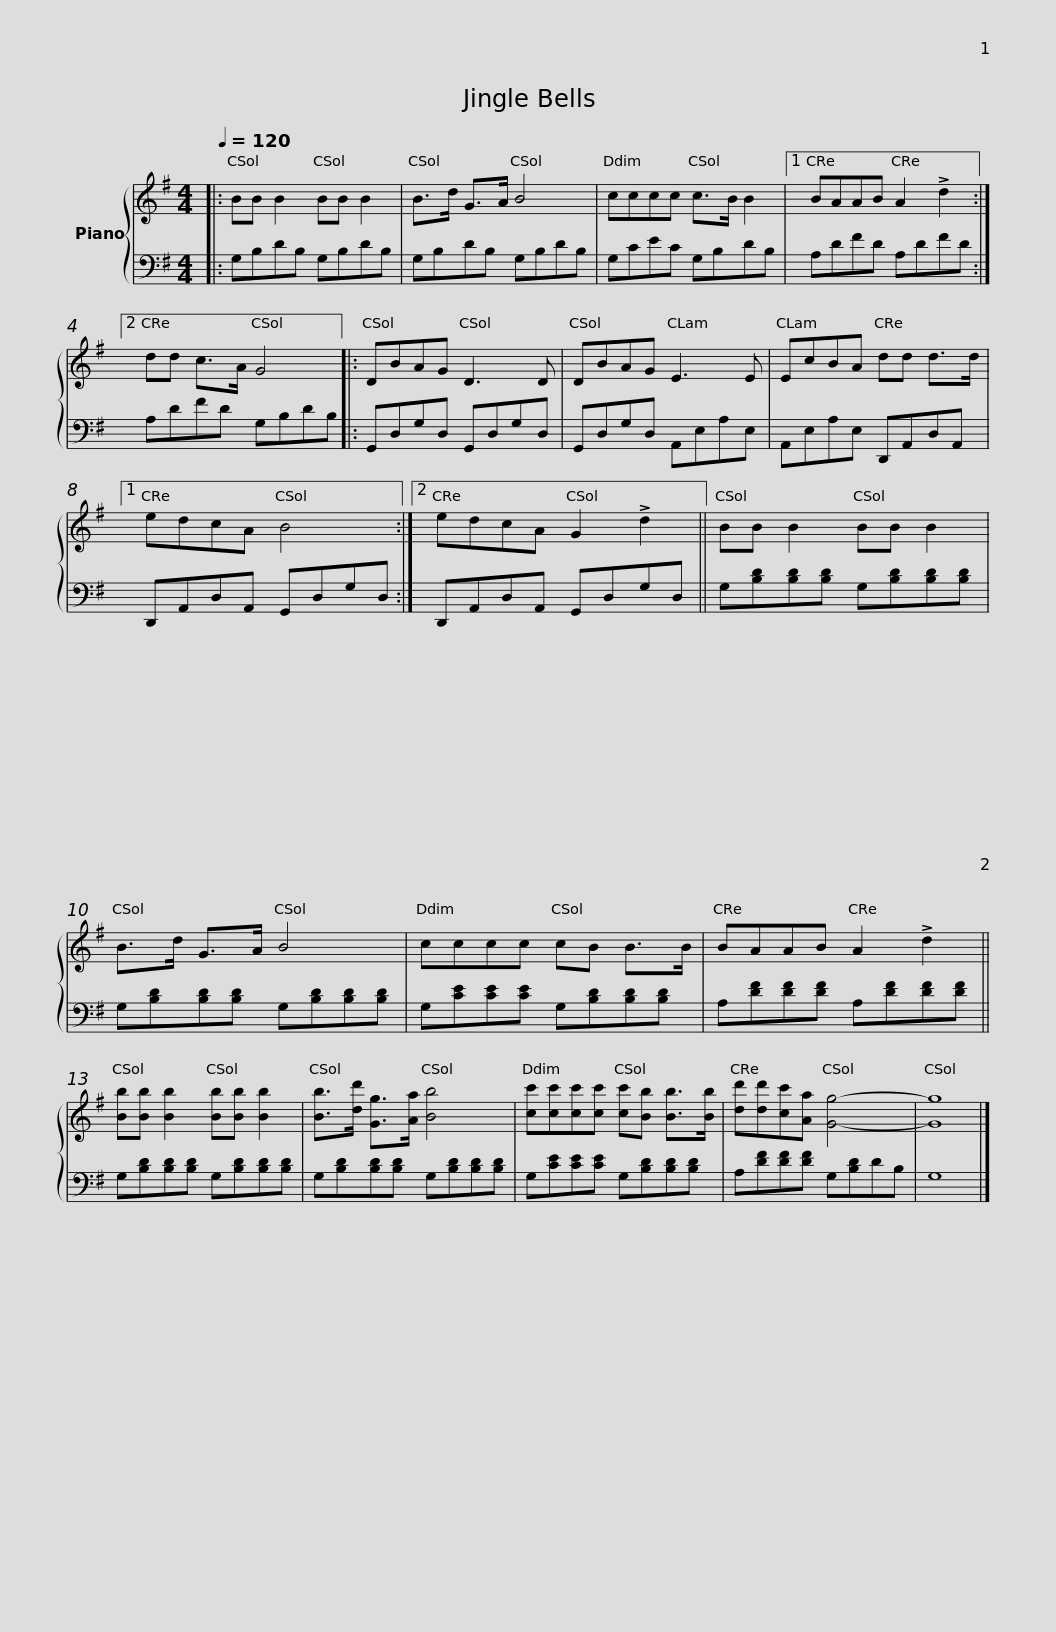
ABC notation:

X:1
%%score { 1 | 2 }
L:1/8
Q:1/4=120
M:4/4
I:linebreak $
K:G
V:1 treble
V:2 bass
V:1
|: BB B2 BB B2 | B>d G>A B4 | cccc c>B B2 |1 BAAB A2 !>!d2 :|2$ dd c>A G4 |: %5
 DBAG D3 D | DBAG E3 E | EcBA dd d>d |1$ edcA B4 :|2 edcA G2 !>!d2 || %10
 BB B2 BB B2 | B>d G>A B4 |$ cccc cB B>B | BAAB A2 !>!d2 || [Bb][Bb] [Bb]2 [Bb][Bb] [Bb]2 | %15
 [Bb]>[dd'] [Gg]>[Aa] [Bb]4 |$ [cc'][cc'][cc'][cc'] [cc'][Bb] [Bb]>[Bb] | [dd'][dd'][cc'][Aa] [Gg]4- | [Gg]8 |] %19
V:2
|: G,B,DB, G,B,DB, | G,B,DB, G,B,DB, | G,CEC G,B,DB, |1 A,DFD A,DFD :|2$ A,DFD G,B,DB, |: %5
 G,,D,G,D, G,,D,G,D, | G,,D,G,D, A,,E,A,E, | A,,E,A,E, D,,A,,D,A,, |1$ D,,A,,D,A,, G,,D,G,D, :|2 D,,A,,D,A,, G,,D,G,D, || %10
 G,[B,D][B,D][B,D] G,[B,D][B,D][B,D] | G,[B,D][B,D][B,D] G,[B,D][B,D][B,D] |$ G,[CE][CE][CE] G,[B,D][B,D][B,D] | A,[DF][DF][DF] A,[DF][DF][DF] || G,[B,D][B,D][B,D] G,[B,D][B,D][B,D] | %15
 G,[B,D][B,D][B,D] G,[B,D][B,D][B,D] |$ G,[CE][CE][CE] G,[B,D][B,D][B,D] | A,[DF][DF][DF] G,[B,D]DB, | G,8 |] %19
